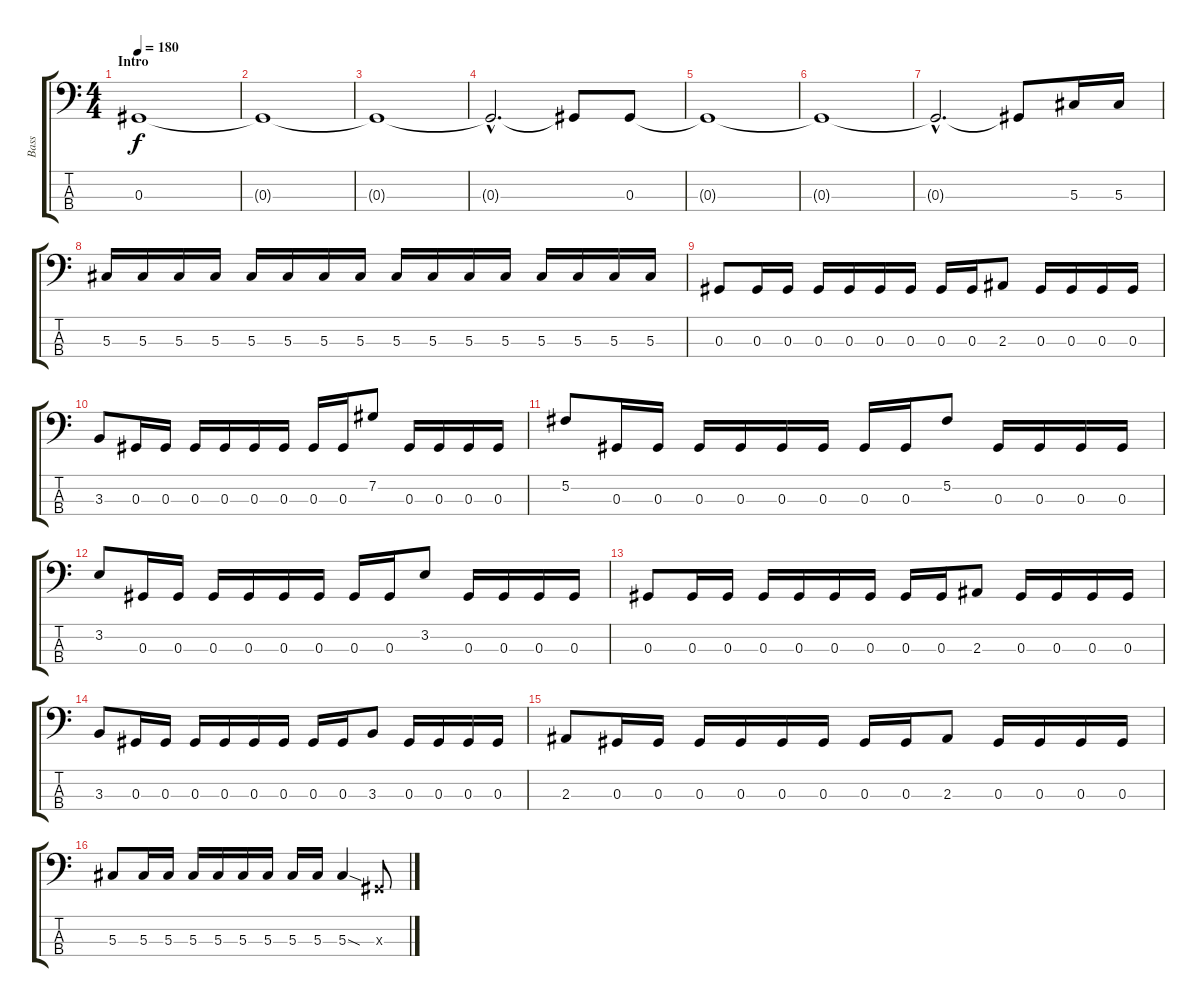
\track ("Bass" "Bass") {instrument electricbasspick}
\staff {score tabs}
\tuning (Gb2 Db2 Ab1 Eb1) {hide}
\ts (4 4)
\section ("" "Intro")
\tempo 180
\clef f4
\ks c
0.3.1{dy f instrument electricbasspick} |
0.3{t}.1 |
0.3{t}.1 |
0.3{hac t}.2{d} 0.3{t}.8 0.3.8 |
0.3{t}.1 |
0.3{t}.1 |
0.3{hac t}.2{d} 0.3{t}.8 5.3.16 5.3.16 |
5.3.16 5.3.16 5.3.16 5.3.16 5.3.16 5.3.16 5.3.16 5.3.16 5.3.16 5.3.16 5.3.16 5.3.16 5.3.16 5.3.16 5.3.16 5.3.16 |
0.3.8 0.3.16 0.3.16 0.3.16 0.3.16 0.3.16 0.3.16 0.3.16 0.3.16 2.3.8 0.3.16 0.3.16 0.3.16 0.3.16 |
3.3.8 0.3.16 0.3.16 0.3.16 0.3.16 0.3.16 0.3.16 0.3.16 0.3.16 7.2.8 0.3.16 0.3.16 0.3.16 0.3.16 |
5.2.8 0.3.16 0.3.16 0.3.16 0.3.16 0.3.16 0.3.16 0.3.16 0.3.16 5.2.8 0.3.16 0.3.16 0.3.16 0.3.16 |
3.2.8 0.3.16 0.3.16 0.3.16 0.3.16 0.3.16 0.3.16 0.3.16 0.3.16 3.2.8 0.3.16 0.3.16 0.3.16 0.3.16 |
0.3.8 0.3.16 0.3.16 0.3.16 0.3.16 0.3.16 0.3.16 0.3.16 0.3.16 2.3.8 0.3.16 0.3.16 0.3.16 0.3.16 |
3.3.8 0.3.16 0.3.16 0.3.16 0.3.16 0.3.16 0.3.16 0.3.16 0.3.16 3.3.8 0.3.16 0.3.16 0.3.16 0.3.16 |
2.3.8 0.3.16 0.3.16 0.3.16 0.3.16 0.3.16 0.3.16 0.3.16 0.3.16 2.3.8 0.3.16 0.3.16 0.3.16 0.3.16 |
5.3.8 5.3.16 5.3.16 5.3.16 5.3.16 5.3.16 5.3.16 5.3.16 5.3.16 5.3{sod}.4 0.3{x}.8
